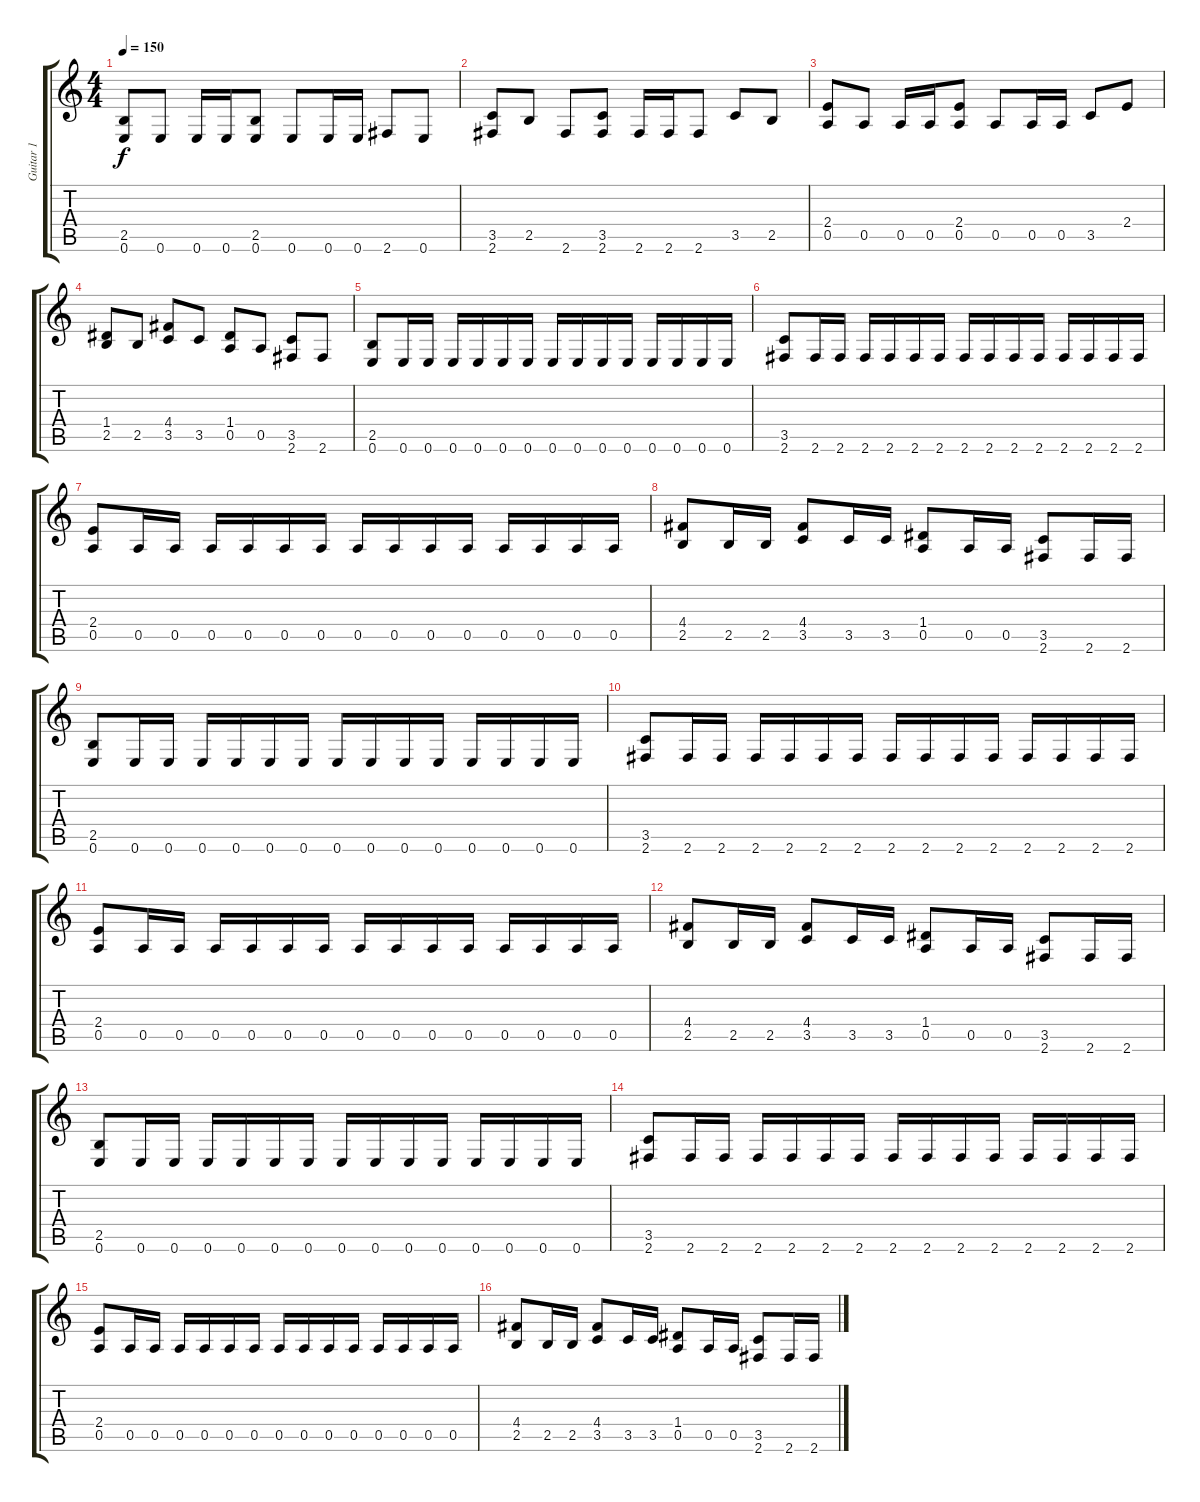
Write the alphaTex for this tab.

\track ("Guitar 1" "Guitar 1") {instrument distortionguitar}
\staff {score tabs}
\tuning (E4 B3 G3 D3 A2 E2) {hide}
\ts (4 4)
\tempo 150
\clef g2
\ks c
(2.5 0.6).8{dy f} 0.6.8 0.6.16 0.6.16 (2.5 0.6).8 0.6.8 0.6.16 0.6.16 2.6.8 0.6.8 |
(3.5 2.6).8 2.5.8 2.6.8 (3.5 2.6).8 2.6.16 2.6.16 2.6.8 3.5.8 2.5.8 |
(2.4 0.5).8 0.5.8 0.5.16 0.5.16 (2.4 0.5).8 0.5.8 0.5.16 0.5.16 3.5.8 2.4.8 |
(1.4 2.5).8 2.5.8 (4.4 3.5).8 3.5.8 (1.4 0.5).8 0.5.8 (3.5 2.6).8 2.6.8 |
(2.5 0.6).8 0.6.16 0.6.16 0.6.16 0.6.16 0.6.16 0.6.16 0.6.16 0.6.16 0.6.16 0.6.16 0.6.16 0.6.16 0.6.16 0.6.16 |
(3.5 2.6).8 2.6.16 2.6.16 2.6.16 2.6.16 2.6.16 2.6.16 2.6.16 2.6.16 2.6.16 2.6.16 2.6.16 2.6.16 2.6.16 2.6.16 |
(2.4 0.5).8 0.5.16 0.5.16 0.5.16 0.5.16 0.5.16 0.5.16 0.5.16 0.5.16 0.5.16 0.5.16 0.5.16 0.5.16 0.5.16 0.5.16 |
(4.4 2.5).8 2.5.16 2.5.16 (4.4 3.5).8 3.5.16 3.5.16 (1.4 0.5).8 0.5.16 0.5.16 (3.5 2.6).8 2.6.16 2.6.16 |
(2.5 0.6).8 0.6.16 0.6.16 0.6.16 0.6.16 0.6.16 0.6.16 0.6.16 0.6.16 0.6.16 0.6.16 0.6.16 0.6.16 0.6.16 0.6.16 |
(3.5 2.6).8 2.6.16 2.6.16 2.6.16 2.6.16 2.6.16 2.6.16 2.6.16 2.6.16 2.6.16 2.6.16 2.6.16 2.6.16 2.6.16 2.6.16 |
(2.4 0.5).8 0.5.16 0.5.16 0.5.16 0.5.16 0.5.16 0.5.16 0.5.16 0.5.16 0.5.16 0.5.16 0.5.16 0.5.16 0.5.16 0.5.16 |
(4.4 2.5).8 2.5.16 2.5.16 (4.4 3.5).8 3.5.16 3.5.16 (1.4 0.5).8 0.5.16 0.5.16 (3.5 2.6).8 2.6.16 2.6.16 |
(2.5 0.6).8 0.6.16 0.6.16 0.6.16 0.6.16 0.6.16 0.6.16 0.6.16 0.6.16 0.6.16 0.6.16 0.6.16 0.6.16 0.6.16 0.6.16 |
(3.5 2.6).8 2.6.16 2.6.16 2.6.16 2.6.16 2.6.16 2.6.16 2.6.16 2.6.16 2.6.16 2.6.16 2.6.16 2.6.16 2.6.16 2.6.16 |
(2.4 0.5).8 0.5.16 0.5.16 0.5.16 0.5.16 0.5.16 0.5.16 0.5.16 0.5.16 0.5.16 0.5.16 0.5.16 0.5.16 0.5.16 0.5.16 |
(4.4 2.5).8 2.5.16 2.5.16 (4.4 3.5).8 3.5.16 3.5.16 (1.4 0.5).8 0.5.16 0.5.16 (3.5 2.6).8 2.6.16 2.6.16
